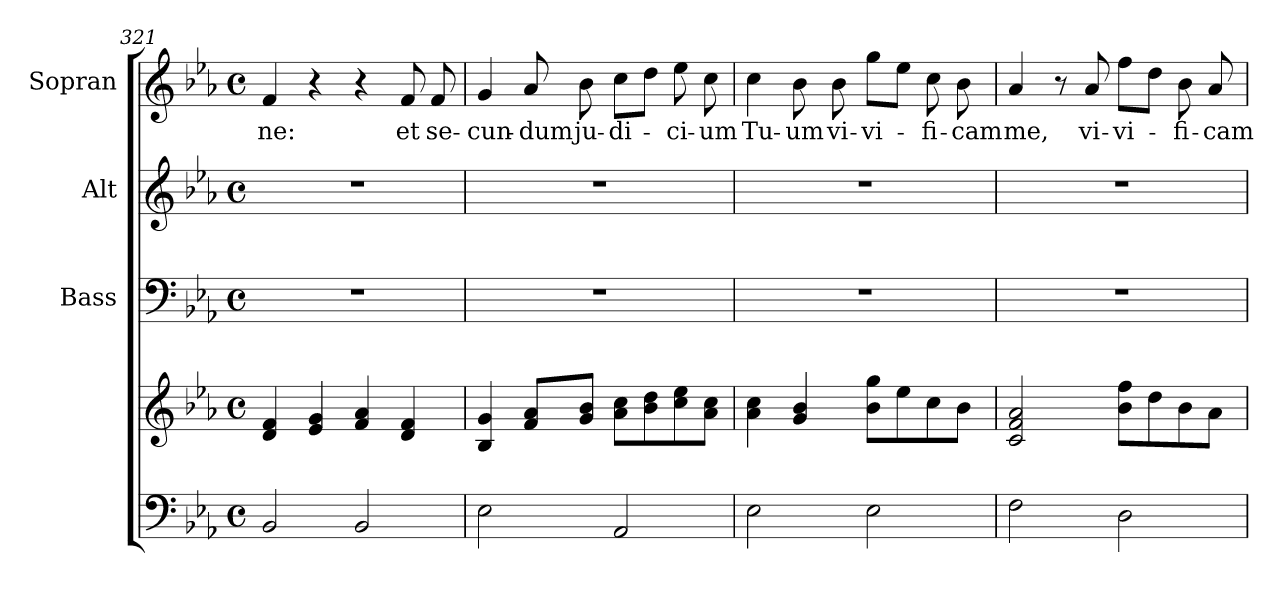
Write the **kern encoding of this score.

**kern	**kern	**kern	**kern	**kern	**text
*part4	*part4	*part3	*part2	*part1	*part1
*staff5	*staff4	*staff3	*staff2	*staff1	*staff1
*	*	*I"Bass	*I"Alt	*I"Sopran	*
*	*	*I'B.	*I'A.	*I'S.	*
*clefF4	*clefG2	*clefF4	*clefG2	*clefG2	*
*k[b-e-a-]	*k[b-e-a-]	*k[b-e-a-]	*k[b-e-a-]	*k[b-e-a-]	*
*E-:	*E-:	*E-:	*E-:	*E-:	*
*M4/4	*M4/4	*M4/4	*M4/4	*M4/4	*
*met(c)	*met(c)	*met(c)	*met(c)	*met(c)	*
=321	=321	=321	=321	=321	=321
!	!	!	!	!	!LO:LY:b
2BB-/	4d/ 4f/	1r	1r	4f/	-ne:
.	4e-/ 4g/	.	.	4r	.
2BB-/	4f/ 4a-/	.	.	4r	.
!	!	!	!	!	!LO:LY:b
.	4d/ 4f/	.	.	8f/	et
!	!	!	!	!	!LO:LY:b
.	.	.	.	8f/	se-
!!LO:LB:g=z
=322	=322	=322	=322	=322	=322
!	!	!	!	!	!LO:LY:b
2E-\	4B-/ 4g/	1r	1r	4g/	-cun-
!	!	!	!	!	!LO:LY:b
.	8f/ 8a-/L	.	.	8a-/	-dum
!	!	!	!	!	!LO:LY:b
.	8g/ 8b-/J	.	.	8b-\	ju-
!	!	!	!	!	!LO:LY:b
2AA-/	8a-\ 8cc\L	.	.	8cc\L	-di-
.	8b-\ 8dd\	.	.	8dd\J	.
!	!	!	!	!	!LO:LY:b
.	8cc\ 8ee-\	.	.	8ee-\	-ci-
!	!	!	!	!	!LO:LY:b
.	8a-\ 8cc\J	.	.	8cc\	-um
=323	=323	=323	=323	=323	=323
!	!	!	!	!	!LO:LY:b
2E-\	4a-\ 4cc\	1r	1r	4cc\	Tu-
!	!	!	!	!	!LO:LY:b
.	4g/ 4b-/	.	.	8b-\	-um
!	!	!	!	!	!LO:LY:b
.	.	.	.	8b-\	vi-
!	!	!	!	!	!LO:LY:b
2E-\	8b-\ 8gg\L	.	.	8gg\L	-vi-
.	8ee-\	.	.	8ee-\J	.
!	!	!	!	!	!LO:LY:b
.	8cc\	.	.	8cc\	-fi-
!	!	!	!	!	!LO:LY:b
.	8b-\J	.	.	8b-\	-cam
=324	=324	=324	=324	=324	=324
!	!	!	!	!	!LO:LY:b
2F\	2c/ 2f/ 2a-/	1r	1r	4a-/	me,
.	.	.	.	8r	.
!	!	!	!	!	!LO:LY:b
.	.	.	.	8a-/	vi-
!	!	!	!	!	!LO:LY:b
2D\	8b-\ 8ff\L	.	.	8ff\L	-vi-
.	8dd\	.	.	8dd\J	.
!	!	!	!	!	!LO:LY:b
.	8b-\	.	.	8b-\	-fi-
!	!	!	!	!	!LO:LY:b
.	8a-\J	.	.	8a-/	-cam
=	=	=	=	=	=
*-	*-	*-	*-	*-	*-
